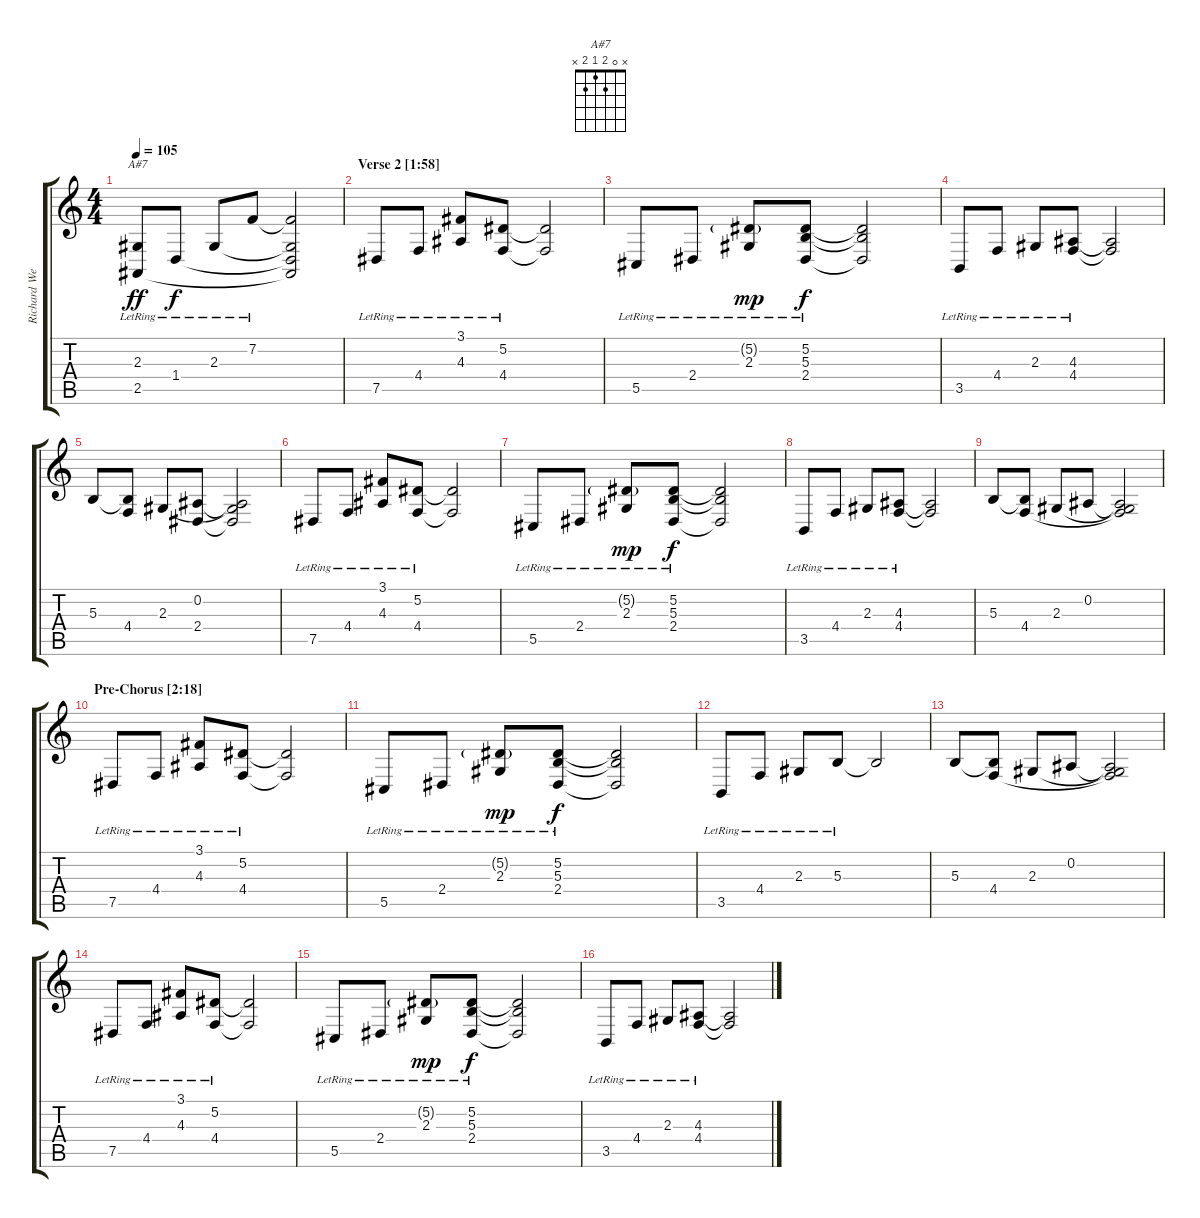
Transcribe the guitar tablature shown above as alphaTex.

\track ("Richard West" "Richard We") {instrument brightacousticpiano}
\staff {score tabs}
\tuning (Eb4 Bb3 Gb3 Db3 Ab2 Eb2) {hide}
\chord ("A#7" x 0 2 1 2 x)
\ts (4 4)
\tempo 105
\clef g2
\ks c
(2.3{lr} 2.5{lr}).8{ch "A#7" dy ff} 1.4{lr}.8{dy f} 2.3{lr}.8 7.2{lr}.8 (7.2{t} 2.3{t} 1.4{t} 2.5{t}).2 |
\section ("" "Verse 2 [1:58]")
7.5{lr}.8 4.4{lr}.8 (3.1{lr} 4.3{lr}).8 (5.2{lr} 4.4{lr}).8 (5.2{t} 4.4{t}).2 |
5.5{lr}.8 2.4{lr}.8 (5.2{g lr} 2.3{lr}).8{dy mp} (5.2{lr} 5.3{lr} 2.4{lr}).8{dy f} (5.2{t} 5.3{t} 2.4{t}).2 |
3.5{lr}.8 4.4{lr}.8 2.3{lr}.8 (4.3{lr} 4.4{lr}).8 (4.3{t} 4.4{t}).2 |
5.3.8 (5.3{t} 4.4).8 2.3.8 (0.2 2.4).8 (0.2{t} 2.3{t} 2.4{t}).2 |
\section ("" "")
7.5{lr}.8 4.4{lr}.8 (3.1{lr} 4.3{lr}).8 (5.2{lr} 4.4{lr}).8 (5.2{t} 4.4{t}).2 |
5.5{lr}.8 2.4{lr}.8 (5.2{g lr} 2.3{lr}).8{dy mp} (5.2{lr} 5.3{lr} 2.4{lr}).8{dy f} (5.2{t} 5.3{t} 2.4{t}).2 |
3.5{lr}.8 4.4{lr}.8 2.3{lr}.8 (4.3{lr} 4.4{lr}).8 (4.3{t} 4.4{t}).2 |
5.3.8 (5.3{t} 4.4).8 2.3.8 0.2.8 (0.2{t} 2.3{t} 4.4{t}).2 |
\section ("" "Pre-Chorus [2:18]")
7.5{lr}.8 4.4{lr}.8 (3.1{lr} 4.3{lr}).8 (5.2{lr} 4.4{lr}).8 (5.2{t} 4.4{t}).2 |
5.5{lr}.8 2.4{lr}.8 (5.2{g lr} 2.3{lr}).8{dy mp} (5.2{lr} 5.3{lr} 2.4{lr}).8{dy f} (5.2{t} 5.3{t} 2.4{t}).2 |
3.5{lr}.8 4.4{lr}.8 2.3{lr}.8 5.3{lr}.8 5.3{t}.2 |
5.3.8 (5.3{t} 4.4).8 2.3.8 0.2.8 (0.2{t} 2.3{t} 4.4{t}).2 |
7.5{lr}.8 4.4{lr}.8 (3.1{lr} 4.3{lr}).8 (5.2{lr} 4.4{lr}).8 (5.2{t} 4.4{t}).2 |
5.5{lr}.8 2.4{lr}.8 (5.2{g lr} 2.3{lr}).8{dy mp} (5.2{lr} 5.3{lr} 2.4{lr}).8{dy f} (5.2{t} 5.3{t} 2.4{t}).2 |
3.5{lr}.8 4.4{lr}.8 2.3{lr}.8 (4.3{lr} 4.4{lr}).8 (4.3{t} 4.4{t}).2
